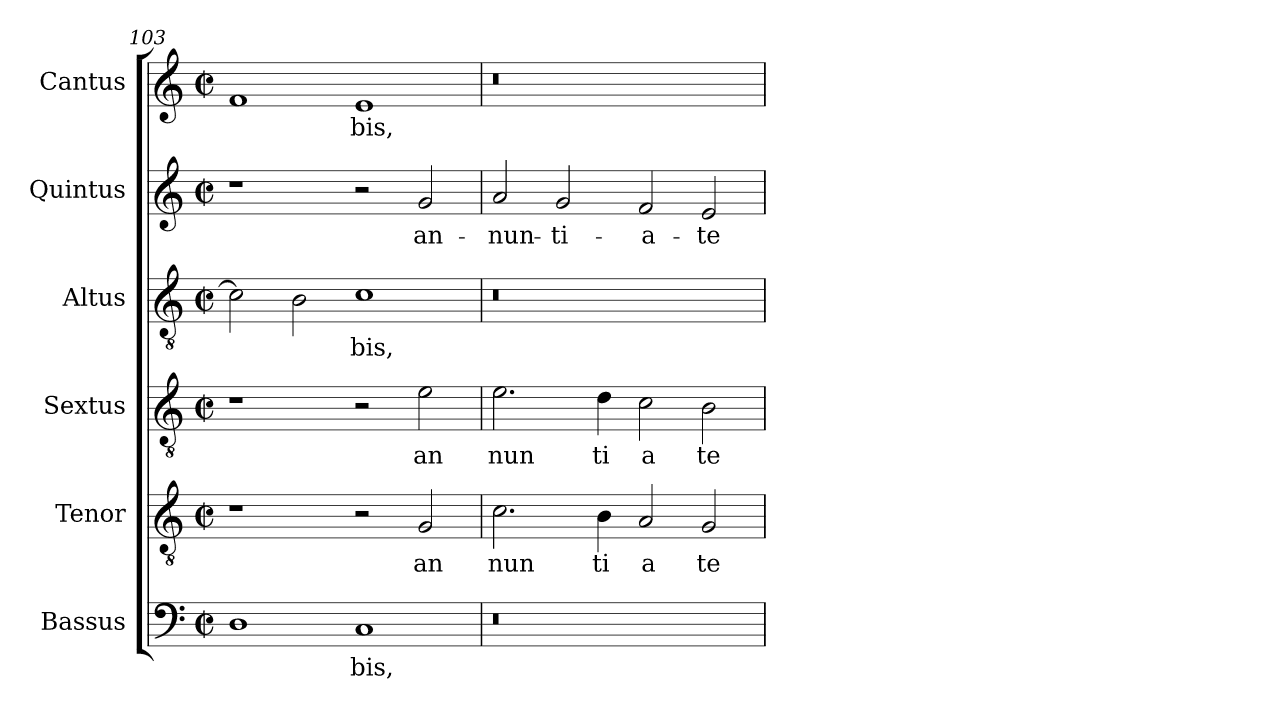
**kern	**text	**kern	**text	**kern	**text	**kern	**text	**kern	**text	**kern	**text
*part6	*part6	*part5	*part5	*part4	*part4	*part3	*part3	*part2	*part2	*part1	*part1
*staff6	*staff6	*staff5	*staff5	*staff4	*staff4	*staff3	*staff3	*staff2	*staff2	*staff1	*staff1
*I"Bassus	*	*I"Tenor	*	*I"Sextus	*	*I"Altus	*	*I"Quintus	*	*I"Cantus	*
*clefF4	*	*clefGv2	*	*clefGv2	*	*clefGv2	*	*clefG2	*	*clefG2	*
*M2/2	*	*M2/2	*	*M2/2	*	*M2/2	*	*M2/2	*	*M2/2	*
*met(c|)	*	*met(c|)	*	*met(c|)	*	*met(c|)	*	*met(c|)	*	*met(c|)	*
=103	=103	=103	=103	=103	=103	=103	=103	=103	=103	=103	=103
1D	.	1r	.	1r	.	2c\]	.	1r	.	1f	.
.	.	.	.	.	.	2B\	.	.	.	.	.
!	!LO:LY:b:cj	!	!	!	!	!	!LO:LY:b:cj	!	!	!	!LO:LY:b:cj
1C	-bis,	2r	.	2r	.	1c	-bis,	2r	.	1e	-bis,
!	!	!	!LO:LY:b:cj	!	!LO:LY:b:cj	!	!	!	!LO:LY:b:cj	!	!
.	.	2G/	an	2e\	an	.	.	2g/	an-	.	.
=104	=104	=104	=104	=104	=104	=104	=104	=104	=104	=104	=104
!	!	!	!LO:LY:b:cj	!	!LO:LY:b:cj	!	!	!	!LO:LY:b:cj	!	!
0r	.	2.c\	nun	2.e\	nun	0r	.	2a/	-nun-	0r	.
!	!	!	!	!	!	!	!	!	!LO:LY:b:cj	!	!
.	.	.	.	.	.	.	.	2g/	-ti-	.	.
!	!	!	!LO:LY:b:cj	!	!LO:LY:b:cj	!	!	!	!	!	!
.	.	4B\	ti	4d\	ti	.	.	.	.	.	.
!	!	!	!LO:LY:b:cj	!	!LO:LY:b:cj	!	!	!	!LO:LY:b:cj	!	!
.	.	2A/	a	2c\	a	.	.	2f/	-a-	.	.
!	!	!	!LO:LY:b:cj	!	!LO:LY:b:cj	!	!	!	!LO:LY:b:cj	!	!
.	.	2G/	te	2B\	te	.	.	2e/	-te	.	.
=	=	=	=	=	=	=	=	=	=	=	=
*-	*-	*-	*-	*-	*-	*-	*-	*-	*-	*-	*-
